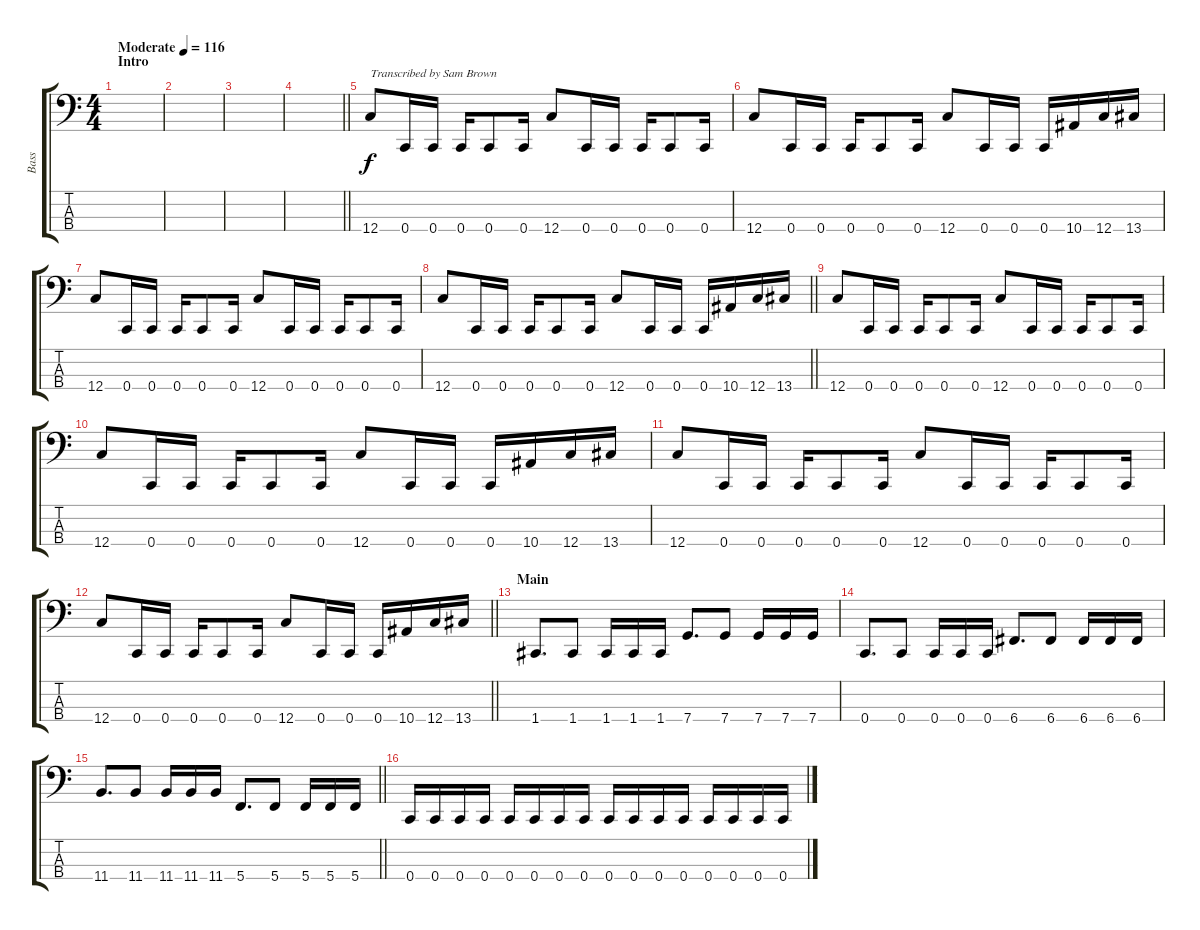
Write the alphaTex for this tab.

\track ("Bass" "Bass") {instrument electricbassfinger}
\staff {score tabs}
\tuning (F2 C2 G1 C1) {hide}
\ts (4 4)
\section ("" "Intro")
\tempo (116 "Moderate")
\clef f4
\ks c
|
|
|
\barLineRight lightlight
|
\section ("" "")
12.4.8{txt "Transcribed by Sam Brown"} 0.4.16 0.4.16 0.4.16 0.4.8 0.4.16 12.4.8 0.4.16 0.4.16 0.4.16 0.4.8 0.4.16 |
12.4.8 0.4.16 0.4.16 0.4.16 0.4.8 0.4.16 12.4.8 0.4.16 0.4.16 0.4.16 10.4.16 12.4.16 13.4.16 |
12.4.8 0.4.16 0.4.16 0.4.16 0.4.8 0.4.16 12.4.8 0.4.16 0.4.16 0.4.16 0.4.8 0.4.16 |
\barLineRight lightlight
12.4.8 0.4.16 0.4.16 0.4.16 0.4.8 0.4.16 12.4.8 0.4.16 0.4.16 0.4.16 10.4.16 12.4.16 13.4.16 |
\section ("" "")
12.4.8 0.4.16 0.4.16 0.4.16 0.4.8 0.4.16 12.4.8 0.4.16 0.4.16 0.4.16 0.4.8 0.4.16 |
12.4.8 0.4.16 0.4.16 0.4.16 0.4.8 0.4.16 12.4.8 0.4.16 0.4.16 0.4.16 10.4.16 12.4.16 13.4.16 |
12.4.8 0.4.16 0.4.16 0.4.16 0.4.8 0.4.16 12.4.8 0.4.16 0.4.16 0.4.16 0.4.8 0.4.16 |
\barLineRight lightlight
12.4.8 0.4.16 0.4.16 0.4.16 0.4.8 0.4.16 12.4.8 0.4.16 0.4.16 0.4.16 10.4.16 12.4.16 13.4.16 |
\section ("" "Main")
1.4.8{d} 1.4.8 1.4.16 1.4.16 1.4.16 7.4.8{d} 7.4.8 7.4.16 7.4.16 7.4.16 |
0.4.8{d} 0.4.8 0.4.16 0.4.16 0.4.16 6.4.8{d} 6.4.8 6.4.16 6.4.16 6.4.16 |
\barLineRight lightlight
11.4.8{d} 11.4.8 11.4.16 11.4.16 11.4.16 5.4.8{d} 5.4.8 5.4.16 5.4.16 5.4.16 |
\section ("" "")
0.4.16 0.4.16 0.4.16 0.4.16 0.4.16 0.4.16 0.4.16 0.4.16 0.4.16 0.4.16 0.4.16 0.4.16 0.4.16 0.4.16 0.4.16 0.4.16
